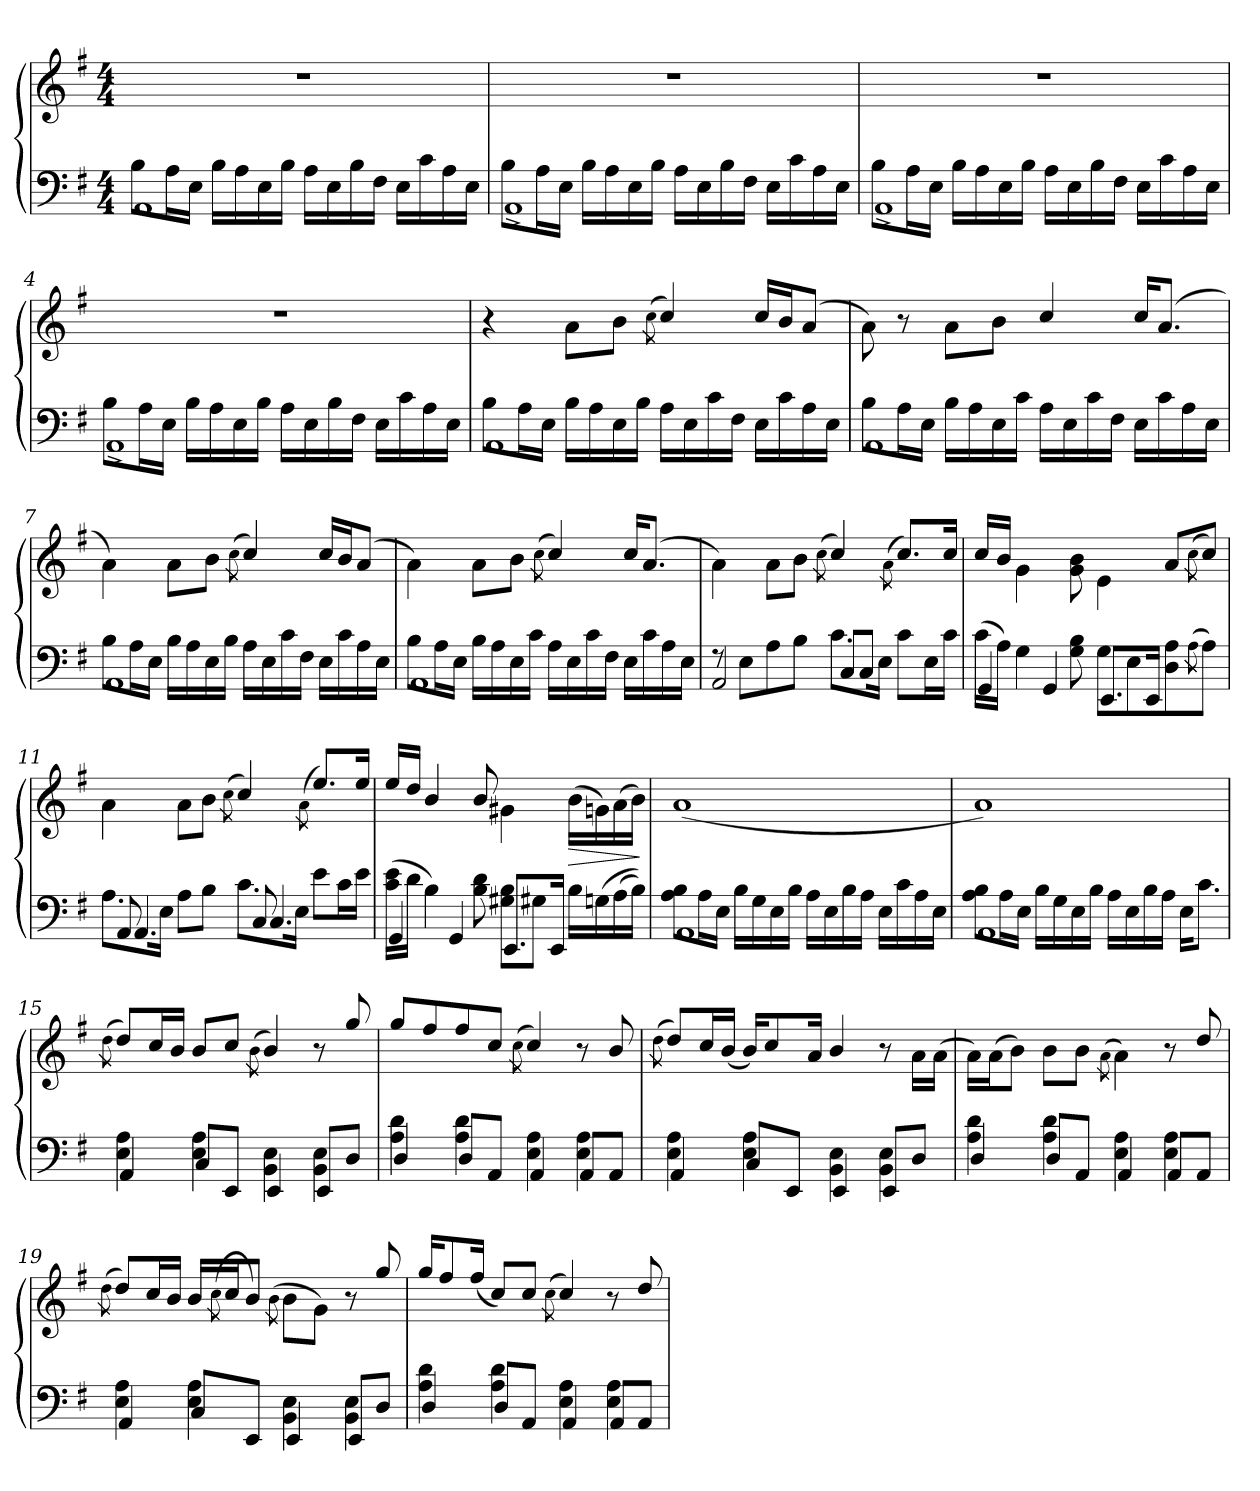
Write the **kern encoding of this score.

**kern	**kern	**dynam
*part1	*part1	*part1
*staff2	*staff1	*staff1/2
*clefF4	*clefG2	*
*k[f#]	*k[f#]	*
*M4/4	*M4/4	*
=1	=1	=1
*^	*	*
!	!	!	!LO:DY:b=2
!	!	!	!LO:DY:n=1:a
8B\L	1AA	1r	mf M.M. = 69
16A\L	.	.	.
16E\JJ	.	.	.
16B\LL	.	.	.
16A\	.	.	.
16E\	.	.	.
16B\JJ	.	.	.
16A\LL	.	.	.
16E\	.	.	.
16B\	.	.	.
16F#\JJ	.	.	.
16E\LL	.	.	.
16c\	.	.	.
16A\	.	.	.
16E\JJ	.	.	.
=2	=2	=2	=2
8B\L	1AA^	1r	.
16A\L	.	.	.
16E\JJ	.	.	.
16B\LL	.	.	.
16A\	.	.	.
16E\	.	.	.
16B\JJ	.	.	.
16A\LL	.	.	.
16E\	.	.	.
16B\	.	.	.
16F#\JJ	.	.	.
16E\LL	.	.	.
16c\	.	.	.
16A\	.	.	.
16E\JJ	.	.	.
!!LO:LB:g=z
=3	=3	=3	=3
8B\L	1AA^	1r	.
16A\L	.	.	.
16E\JJ	.	.	.
16B\LL	.	.	.
16A\	.	.	.
16E\	.	.	.
16B\JJ	.	.	.
16A\LL	.	.	.
16E\	.	.	.
16B\	.	.	.
16F#\JJ	.	.	.
16E\LL	.	.	.
16c\	.	.	.
16A\	.	.	.
16E\JJ	.	.	.
=4	=4	=4	=4
8B\L	1AA^	1r	.
16A\L	.	.	.
16E\JJ	.	.	.
16B\LL	.	.	.
16A\	.	.	.
16E\	.	.	.
16B\JJ	.	.	.
16A\LL	.	.	.
16E\	.	.	.
16B\	.	.	.
16F#\JJ	.	.	.
16E\LL	.	.	.
16c\	.	.	.
16A\	.	.	.
16E\JJ	.	.	.
=5	=5	=5	=5
8B\L	1AA	4r	.
16A\L	.	.	.
16E\JJ	.	.	.
16B\LL	.	8a\L	.
16A\	.	.	.
16E\	.	8b\J	.
16B\JJ	.	.	.
.	.	(8qcc\	.
16A\LL	.	4cc/)	.
16E\	.	.	.
16c\	.	.	.
16F#\JJ	.	.	.
16E\LL	.	16cc/LL	.
16c\	.	16b/J	.
16A\	.	(8a/J	.
16E\JJ	.	.	.
!!LO:LB:g=z
=6	=6	=6	=6
8B\L	1AA	8a\)	.
16A\L	.	8r	.
16E\JJ	.	.	.
16B\LL	.	8a\L	.
16A\	.	.	.
16E\	.	8b\J	.
16c\JJ	.	.	.
16A\LL	.	4cc/	.
16E\	.	.	.
16c\	.	.	.
16F#\JJ	.	.	.
16E\LL	.	16cc/KL	.
16c\	.	(8.a/J	.
16A\	.	.	.
16E\JJ	.	.	.
=7	=7	=7	=7
8B\L	1AA	4a\)	.
16A\L	.	.	.
16E\JJ	.	.	.
16B\LL	.	8a\L	.
16A\	.	.	.
16E\	.	8b\J	.
16B\JJ	.	.	.
.	.	(8qcc\	.
16A\LL	.	4cc/)	.
16E\	.	.	.
16c\	.	.	.
16F#\JJ	.	.	.
16E\LL	.	16cc/LL	.
16c\	.	16b/J	.
16A\	.	(8a/J	.
16E\JJ	.	.	.
!!LO:LB:g=z
=8	=8	=8	=8
8B\L	1AA	4a\)	.
16A\L	.	.	.
16E\JJ	.	.	.
16B\LL	.	8a\L	.
16A\	.	.	.
16E\	.	8b\J	.
16c\JJ	.	.	.
.	.	(8qcc\	.
16A\LL	.	4cc/)	.
16E\	.	.	.
16c\	.	.	.
16F#\JJ	.	.	.
16E\LL	.	16cc/KL	.
16c\	.	(8.a/J	.
16A\	.	.	.
16E\JJ	.	.	.
=9	=9	=9	=9
8r	2AA/	4a\)	.
8E\L	.	.	.
8A\	.	8a\L	.
8B\J	.	8b\J	.
.	.	(8qcc\	.
8.c\L	8C/L	4cc/)	.
.	8C/J	.	.
16E\Jk	.	.	.
.	.	(8qa\	.
8c\L	4ryy	8.cc/L)	.
16E\L	.	.	.
16c\JJ	.	16cc/Jk	.
=10	=10	=10	=10
(16c\LL	4GG/	16cc/LL	.
16A\JJ)	.	16b/JJ	.
4G\	.	4g\	.
.	4GG/	.	.
8G\ 8B\	.	8g\ 8b\	.
8G\L	8.EE/L	4e\	.
8E\	.	.	.
.	16EE/Jk	.	.
8D\ 8A\	4ryy	8a/L	.
(8qA\	.	(8qcc\	.
8A\J)	.	8cc/J)	.
!!LO:LB:g=z
=11	=11	=11	=11
8.A\L	8AA/	4a\	.
.	4.AA/	.	.
16E\Jk	.	.	.
8A\L	.	8a\L	.
8B\J	.	8b\J	.
.	.	(8qcc\	.
8.c\L	8C/	4cc/)	.
.	4.C/	.	.
16E\Jk	.	.	.
.	.	(8qa\	.
8e\L	.	8.ee/L)	.
16c\L	.	.	.
16e\JJ	.	16ee/Jk	.
=12	=12	=12	=12
(16c\ 16e\LL	4GG/	16ee/LL	.
16d\JJ	.	16dd/JJ	.
4B\)	.	4b/	.
.	4GG/	.	.
8B\ 8d\	.	8b/	.
8G#X\ 8B\L	8.EE/L	4g#X\	.
8G#X\J	.	.	.
.	16EE/Jk	.	.
!	!	!	!LO:HP:a=2
16B\LL	4ryy	(16b\LL	>
(16Gn\	.	16gn\)	.
(16A\	.	(16a\	.
16B\JJ))	.	16b\JJ)	.
*v	*v	*	*
.	.	]
!!LO:PB:g=z
=13	=13	=13
*^	*	*
8A\ 8B\L	1AA	(1a	.
16A\L	.	.	.
16E\JJ	.	.	.
16B\LL	.	.	.
16G\	.	.	.
16E\	.	.	.
16B\JJ	.	.	.
16A\LL	.	.	.
16E\	.	.	.
16B\	.	.	.
16A\JJ	.	.	.
16E\LL	.	.	.
16c\	.	.	.
16A\	.	.	.
16E\JJ	.	.	.
=14	=14	=14	=14
8A\ 8B\L	1AA	1a)	.
16A\L	.	.	.
16E\JJ	.	.	.
16B\LL	.	.	.
16G\	.	.	.
16E\	.	.	.
16B\JJ	.	.	.
16A\LL	.	.	.
16E\	.	.	.
16B\	.	.	.
16A\JJ	.	.	.
16E\KL	.	.	.
8.c\J	.	.	.
=15	=15	=15	=15
.	.	(8qdd\	.
4E\ 4A\	4AA/	8dd/L)	.
.	.	16cc/L	.
.	.	16b/JJ	.
4E\ 4A\	8C/L	8b/L	.
.	8EE/J	8cc/J	.
.	.	(8qb\	.
4BB\ 4E\	4EE/	4b/)	.
4BB\ 4E\	8EE/L	8r	.
.	8D/J	8gg/	.
!!LO:LB:g=z
=16	=16	=16	=16
4A\ 4d\	4D/	8gg/L	.
.	.	8ff#/	.
4A\ 4d\	8D/L	8ff#/	.
.	8AA/J	8cc/J	.
.	.	(8qcc\	.
4E\ 4A\	4AA/	4cc/)	.
4E\ 4A\	8AA/L	8r	.
.	8AA/J	8b/	.
=17	=17	=17	=17
.	.	(8qdd\	.
4E\ 4A\	4AA/	8dd/L)	.
.	.	16cc/L	.
.	.	(16b/JJ	.
4E\ 4A\	8C/L	16b/KL)	.
.	.	8cc/	.
.	8EE/J	.	.
.	.	16a/Jk	.
4BB\ 4E\	4EE/	4b/	.
4BB\ 4E\	8EE/L	8r	.
.	8D/J	16a\LL	.
.	.	(16a\JJ	.
=18	=18	=18	=18
4A\ 4d\	4D/	16a\LL)	.
.	.	(16a\J	.
.	.	8b\J)	.
4A\ 4d\	8D/L	8b\L	.
.	8AA/J	8b\J	.
.	.	(8qa\	.
4E\ 4A\	4AA/	4a\)	.
4E\ 4A\	8AA/L	8r	.
.	8AA/J	8dd/	.
=19	=19	=19	=19
.	.	(8qdd\	.
4E\ 4A\	4AA/	8dd/L)	.
.	.	16cc/L	.
.	.	16b/JJ	.
4E\ 4A\	8C/L	16b/LL	.
.	.	(8qcc\	.
.	.	16cc/J	.
.	8EE/J	8b/J)	.
.	.	(8qb\	.
4BB\ 4E\	4EE/	8b\L	.
.	.	8g\J)	.
4BB\ 4E\	8EE/L	8r	.
.	8D/J	8gg/	.
!!LO:LB:g=z
=20	=20	=20	=20
4A\ 4d\	4D/	16gg/KL	.
.	.	8ff#/	.
.	.	(16ff#/Jk	.
4A\ 4d\	8D/L	8cc/L)	.
.	8AA/J	8cc/J	.
.	.	(8qcc\	.
4E\ 4A\	4AA/	4cc/)	.
4E\ 4A\	8AA/L	8r	.
.	8AA/J	8dd/	.
*v	*v	*	*
=	=	=
*-	*-	*-
